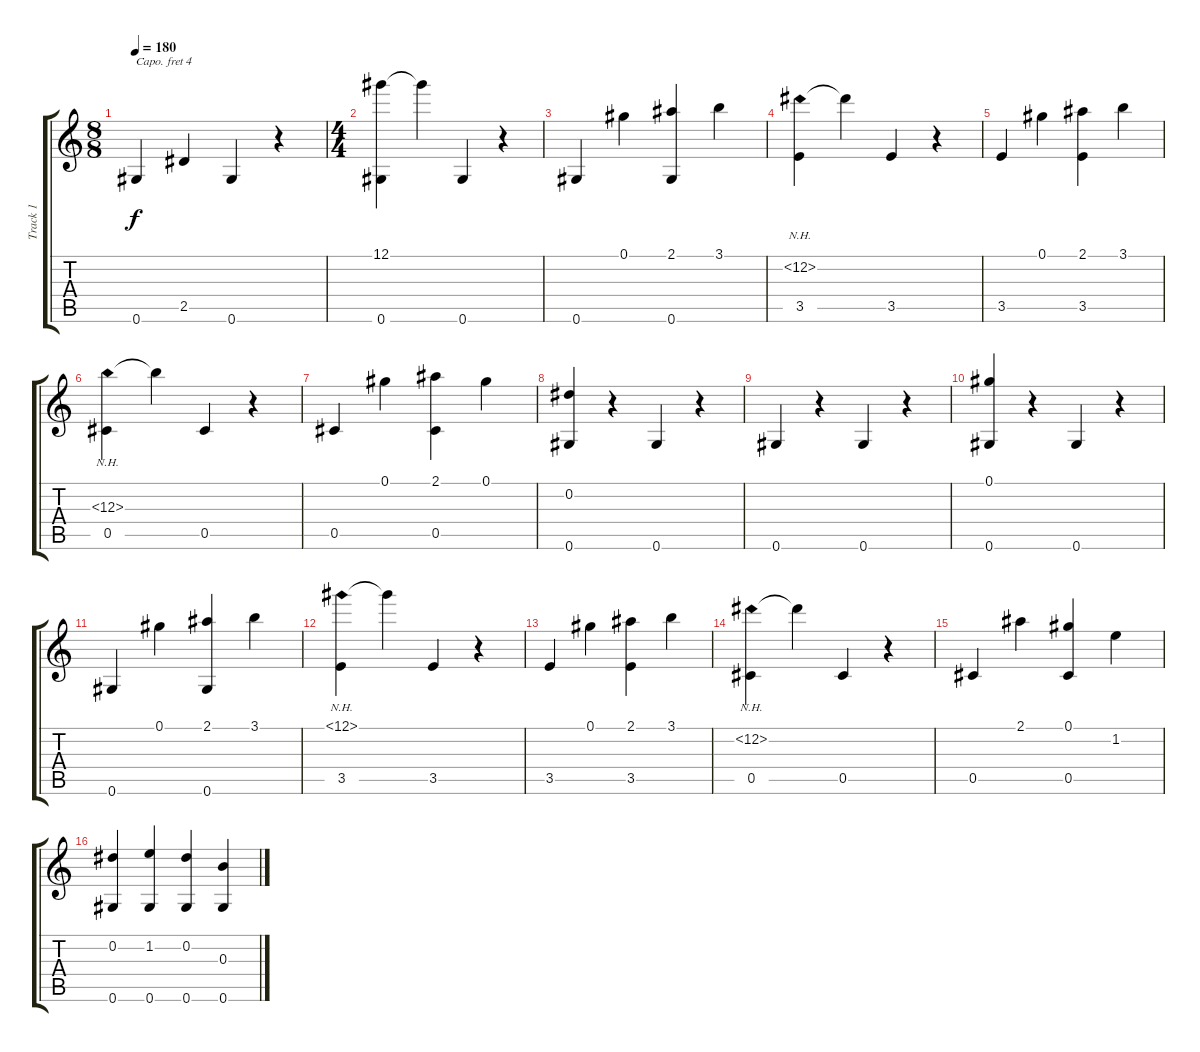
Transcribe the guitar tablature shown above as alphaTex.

\track ("Track 1" "Track 1") {instrument acousticguitarnylon}
\staff {score tabs}
\capo 4
\tuning (E4 B3 G3 D3 A2 E2) {hide}
\ts (8 8)
\tempo 180
\clef g2
\ks c
0.6.4{dy f} 2.5.4 0.6.4 r.4 |
\ts (4 4)
(12.1 0.6).4 12.1{t}.4 0.6.4 r.4 |
0.6.4 0.1.4 (2.1 0.6).4 3.1.4 |
(12.2{nh} 3.5).4 12.2{t}.4 3.5.4 r.4 |
3.5.4 0.1.4 (2.1 3.5).4 3.1.4 |
(12.3{nh} 0.5).4 12.3{t}.4 0.5.4 r.4 |
0.5.4 0.1.4 (2.1 0.5).4 0.1.4 |
(0.2 0.6).4 r.4 0.6.4 r.4 |
0.6.4 r.4 0.6.4 r.4 |
(0.1 0.6).4 r.4 0.6.4 r.4 |
0.6.4 0.1.4 (2.1 0.6).4 3.1.4 |
(12.1{nh} 3.5).4 12.1{t}.4 3.5.4 r.4 |
3.5.4 0.1.4 (2.1 3.5).4 3.1.4 |
(12.2{nh} 0.5).4 12.2{t}.4 0.5.4 r.4 |
0.5.4 2.1.4 (0.1 0.5).4 1.2.4 |
(0.2 0.6).4 (1.2 0.6).4 (0.2 0.6).4 (0.3 0.6).4
